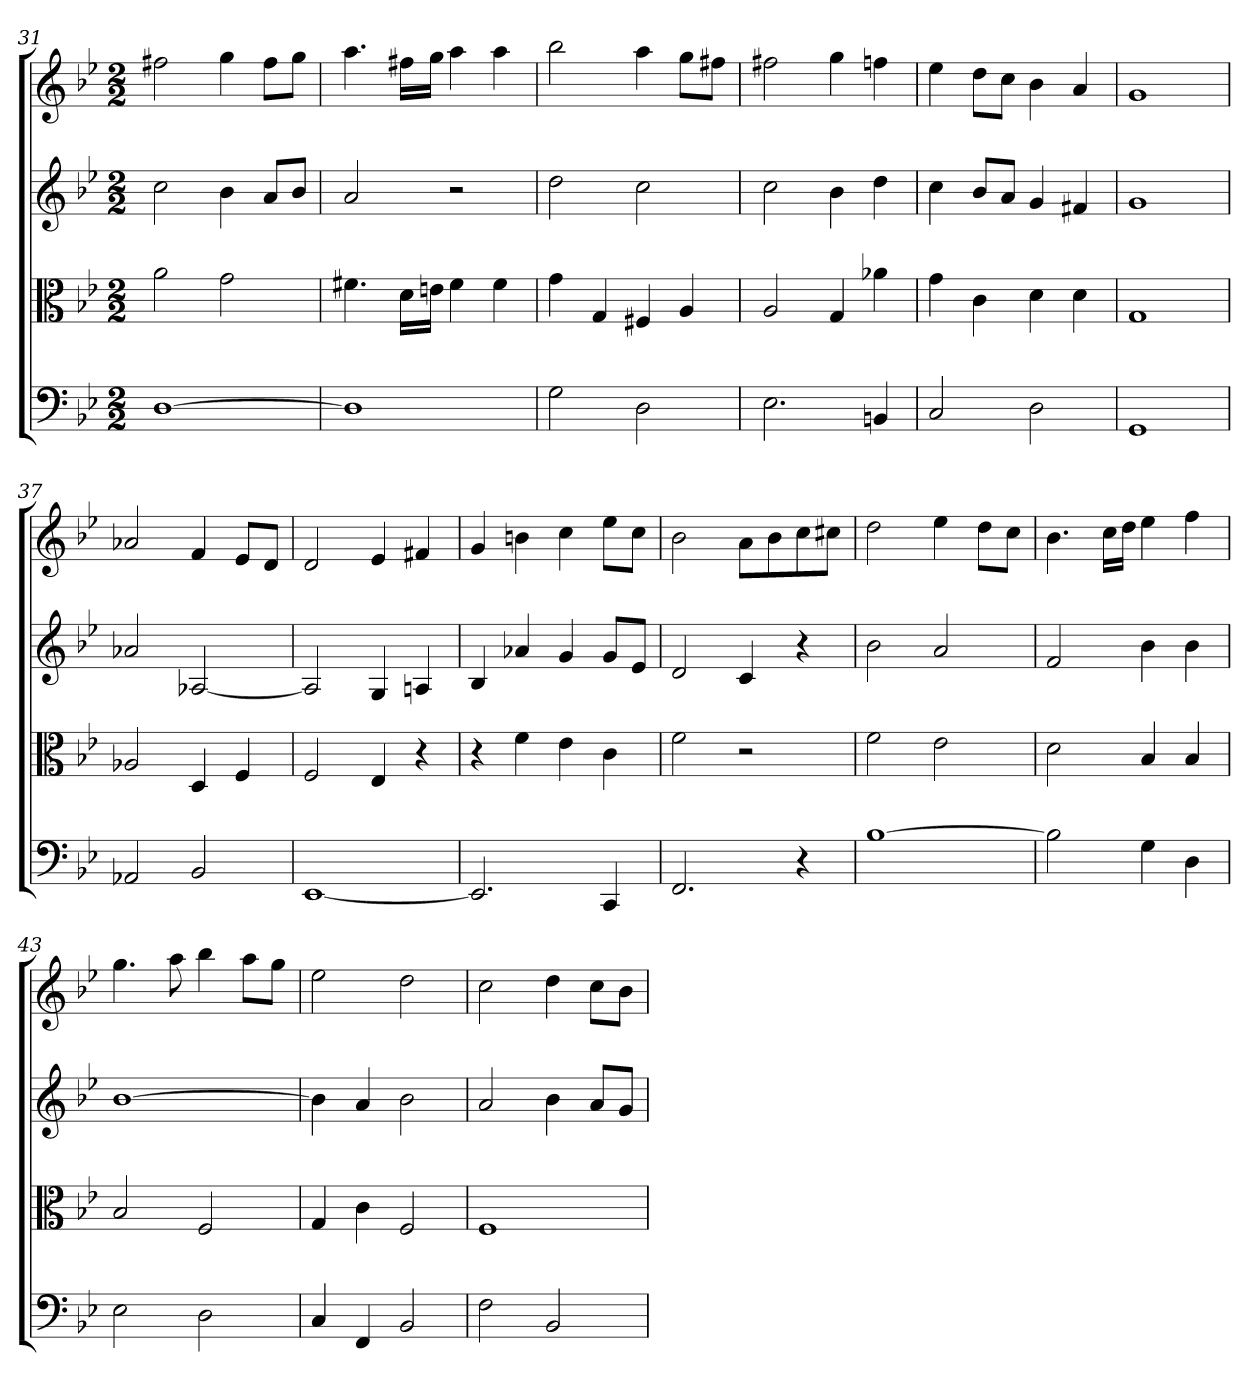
**kern	**kern	**kern	**kern
*part4	*part3	*part2	*part1
*staff4	*staff3	*staff2	*staff1
*clefF4	*clefC3	*	*
*k[b-e-]	*k[b-e-]	*k[b-e-]	*k[b-e-]
*B-:	*B-:	*B-:	*B-:
*M2/2	*M2/2	*M2/2	*M2/2
=31	=31	=31	=31
[1D	2a	2cc	2ff#X
.	2g	4b-	4gg
.	.	8aL	8ff#L
.	.	8b-J	8ggJ
=32	=32	=32	=32
1D]	4.f#X	2a	4.aa
.	16d\LL	.	16ff#XLL
.	16en\JJ	.	16ggJJ
.	4f#	2r	4aa
.	4f#	.	4aa
=33	=33	=33	=33
2G	4g	2dd	2bb-
.	4G	.	.
2D	4F#X	2cc	4aa
.	4A	.	8ggL
.	.	.	8ff#XJ
=34	=34	=34	=34
2.E-	2A	2cc	2ff#X
.	4G	4b-	4gg
4BBn	4a-X	4dd	4ffn
=35	=35	=35	=35
2C	4g	4cc	4ee-
.	4c	8b-L	8ddL
.	.	8aJ	8ccJ
2D	4d	4g	4b-
.	4d	4f#X	4a
=36	=36	=36	=36
1GG	1G	1g	1g
=37	=37	=37	=37
2AA-X	2A-X	2a-X	2a-X
2BB-	4D	[2A-X	4f
.	4F	.	8e-L
.	.	.	8dJ
=38	=38	=38	=38
[1EE-	2F	2A-]	2d
.	4E-	4G	4e-
.	4r	4An	4f#X
=39	=39	=39	=39
2.EE-]	4r	4B-	4g
.	4f	4a-X	4bn
.	4e-	4g	4cc
4CC	4c	8gL	8ee-L
.	.	8e-J	8ccJ
=40	=40	=40	=40
2.FF	2f	2d	2b-
.	2r	4c	8aL
.	.	.	8b-
4r	.	4r	8cc
.	.	.	8cc#XJ
=41	=41	=41	=41
[1B-	2f	2b-	2dd
.	2e-	2a	4ee-
.	.	.	8ddL
.	.	.	8ccJ
=42	=42	=42	=42
2B-]	2d	2f	4.b-
.	.	.	16ccLL
.	.	.	16ddJJ
4G	4B-	4b-	4ee-
4D	4B-	4b-	4ff
=43	=43	=43	=43
2E-	2B-	[1b-	4.gg
.	.	.	8aa
2D	2F	.	4bb-
.	.	.	8aaL
.	.	.	8ggJ
=44	=44	=44	=44
4C	4G	4b-]	2ee-
4FF	4c	4a	.
2BB-	2F	2b-	2dd
=45	=45	=45	=45
2F	1F	2a	2cc
2BB-	.	4b-	4dd
.	.	8aL	8ccL
.	.	8gJ	8b-J
=	=	=	=
*-	*-	*-	*-
